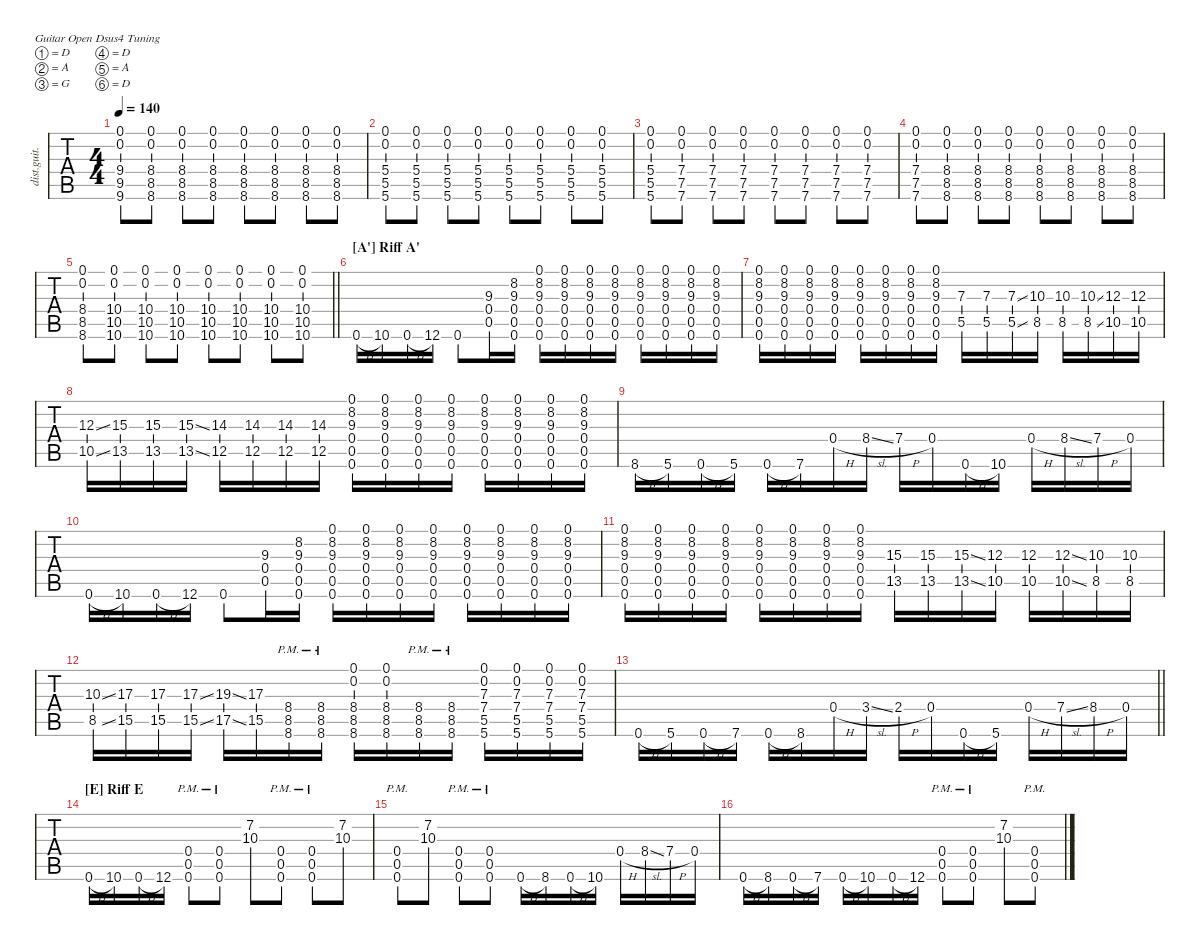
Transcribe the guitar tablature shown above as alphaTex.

\defaultSystemsLayout 4
\hideDynamics
\bracketExtendMode nobrackets
\otherSystemsTrackNameOrientation horizontal
\track ("Rhythm L" "dist.guit.") {instrument distortionguitar}
\staff {tabs}
\tuning (D4 A3 G3 D3 A2 D2)
\ts (4 4)
\tempo 140
\clef g2
\ks c
(0.2 0.1 9.6 9.5{acc #} 9.4).8{dy mf} (0.2 0.1 8.6{acc #} 8.5 8.4{acc #}).8 (0.2 0.1 8.6{acc #} 8.5 8.4{acc #}).8 (0.2 0.1 8.6{acc #} 8.5 8.4{acc #}).8 (0.2 0.1 8.6{acc #} 8.5 8.4{acc #}).8 (0.2 0.1 8.6{acc #} 8.5 8.4{acc #}).8 (0.2 0.1 8.6{acc #} 8.5 8.4{acc #}).8 (0.2 0.1 8.6{acc #} 8.5 8.4{acc #}).8 |
(0.2 0.1 5.6 5.5 5.4).8 (0.2 0.1 5.6 5.5 5.4).8 (0.2 0.1 5.6 5.5 5.4).8 (0.2 0.1 5.6 5.5 5.4).8 (0.2 0.1 5.6 5.5 5.4).8 (0.2 0.1 5.6 5.5 5.4).8 (0.2 0.1 5.6 5.5 5.4).8 (0.2 0.1 5.6 5.5 5.4).8 |
(0.2 0.1 5.6 5.5 5.4).8 (7.6 7.5 7.4 0.2 0.1).8 (7.6 7.5 7.4 0.2 0.1).8 (7.6 7.5 7.4 0.2 0.1).8 (7.6 7.5 7.4 0.2 0.1).8 (7.6 7.5 7.4 0.2 0.1).8 (7.6 7.5 7.4 0.2 0.1).8 (7.6 7.5 7.4 0.2 0.1).8 |
(7.6 7.5 7.4 0.2 0.1).8 (0.1 0.2 8.4{acc b} 8.5 8.6{acc #}).8 (0.1 0.2 8.4{acc b} 8.5 8.6{acc #}).8 (0.1 0.2 8.4{acc b} 8.5 8.6{acc #}).8 (0.1 0.2 8.4{acc b} 8.5 8.6{acc #}).8 (0.1 0.2 8.4{acc b} 8.5 8.6{acc #}).8 (0.1 0.2 8.4{acc b} 8.5 8.6{acc #}).8 (0.1 0.2 8.4{acc b} 8.5 8.6{acc #}).8 |
\barLineRight lightlight
(0.1 0.2 8.4{acc b} 8.5 8.6{acc #}).8 (10.6 10.5 10.4 0.2 0.1).8 (10.6 10.5 10.4 0.2 0.1).8 (10.6 10.5 10.4 0.2 0.1).8 (10.6 10.5 10.4 0.2 0.1).8 (10.6 10.5 10.4 0.2 0.1).8 (10.6 10.5 10.4 0.2 0.1).8 (10.6 10.5 10.4 0.2 0.1).8 |
\section ("A'" "Riff A'")
0.6{h}.16 10.6.16 0.6{h}.16 12.6.16 0.6.8 (0.5 0.4 9.3).16 (9.3 8.2 0.4 0.5 0.6).16 (9.3 8.2 0.4 0.5 0.6 0.1).16 (9.3 8.2 0.4 0.5 0.6 0.1).16 (9.3 8.2 0.4 0.5 0.6 0.1).16 (9.3 8.2 0.4 0.5 0.6 0.1).16 (9.3 8.2 0.4 0.5 0.6 0.1).16 (9.3 8.2 0.4 0.5 0.6 0.1).16 (9.3 8.2 0.4 0.5 0.6 0.1).16 (9.3 8.2 0.4 0.5 0.6 0.1).16 |
(9.3 8.2 0.4 0.5 0.6 0.1).16 (9.3 8.2 0.4 0.5 0.6 0.1).16 (9.3 8.2 0.4 0.5 0.6 0.1).16 (9.3 8.2 0.4 0.5 0.6 0.1).16 (9.3 8.2 0.4 0.5 0.6 0.1).16 (9.3 8.2 0.4 0.5 0.6 0.1).16 (9.3 8.2 0.4 0.5 0.6 0.1).16 (9.3 8.2 0.4 0.5 0.6 0.1).16 (5.5 7.3).16 (5.5 7.3).16 (5.5{ss} 7.3{ss}).16 (8.5 10.3).16 (8.5 10.3).16 (8.5{ss} 10.3{ss}).16 (10.5 12.3).16 (10.5 12.3).16 |
(10.5{ss} 12.3{ss}).16 (15.3{acc #} 13.5{acc #}).16 (15.3{acc #} 13.5{acc #}).16 (15.3{ss acc #} 13.5{ss acc #}).16 (14.3 12.5).16 (14.3 12.5).16 (14.3 12.5).16 (14.3 12.5).16 (9.3 8.2 0.4 0.5 0.6 0.1).16 (9.3 8.2 0.4 0.5 0.6 0.1).16 (9.3 8.2 0.4 0.5 0.6 0.1).16 (9.3 8.2 0.4 0.5 0.6 0.1).16 (9.3 8.2 0.4 0.5 0.6 0.1).16 (9.3 8.2 0.4 0.5 0.6 0.1).16 (9.3 8.2 0.4 0.5 0.6 0.1).16 (9.3 8.2 0.4 0.5 0.6 0.1).16 |
8.6{h acc #}.16 5.6.16 0.6{h}.16 5.6.16 0.6{h}.16 7.6.16 0.4{h}.16 8.4{sl acc #}.16 7.4{h}.16 0.4.16 0.6{h}.16 10.6.16 0.4{h}.16 8.4{sl acc #}.16 7.4{h}.16 0.4.16 |
0.6{h}.16 10.6.16 0.6{h}.16 12.6.16 0.6.8 (0.5 0.4 9.3).16 (9.3 8.2 0.4 0.5 0.6).16 (9.3 8.2 0.4 0.5 0.6 0.1).16 (9.3 8.2 0.4 0.5 0.6 0.1).16 (9.3 8.2 0.4 0.5 0.6 0.1).16 (9.3 8.2 0.4 0.5 0.6 0.1).16 (9.3 8.2 0.4 0.5 0.6 0.1).16 (9.3 8.2 0.4 0.5 0.6 0.1).16 (9.3 8.2 0.4 0.5 0.6 0.1).16 (9.3 8.2 0.4 0.5 0.6 0.1).16 |
(9.3 8.2 0.4 0.5 0.6 0.1).16 (9.3 8.2 0.4 0.5 0.6 0.1).16 (9.3 8.2 0.4 0.5 0.6 0.1).16 (9.3 8.2 0.4 0.5 0.6 0.1).16 (9.3 8.2 0.4 0.5 0.6 0.1).16 (9.3 8.2 0.4 0.5 0.6 0.1).16 (9.3 8.2 0.4 0.5 0.6 0.1).16 (9.3 8.2 0.4 0.5 0.6 0.1).16 (13.5{acc #} 15.3{acc #}).16 (13.5{acc #} 15.3{acc #}).16 (13.5{ss acc #} 15.3{ss acc #}).16 (10.5 12.3).16 (10.5 12.3).16 (10.5{ss} 12.3{ss}).16 (8.5 10.3).16 (8.5 10.3).16 |
(10.3{ss} 8.5{ss}).16 (15.5 17.3).16 (15.5 17.3).16 (15.5{ss} 17.3{ss}).16 (17.5{ss} 19.3{ss}).16 (15.5 17.3).16 (8.6{pm acc #} 8.5{pm} 8.4{pm acc #}).16 (8.6{pm acc #} 8.5{pm} 8.4{pm acc #}).16 (8.6{acc #} 8.5 8.4{acc #} 0.2{acc x} 0.1).16 (8.6{acc #} 8.5 8.4{acc #} 0.2{acc x} 0.1).16 (8.6{pm acc #} 8.5{pm} 8.4{pm acc #}).16 (8.6{pm acc #} 8.5{pm} 8.4{pm acc #}).16 (5.6 5.5 7.4 7.3 0.2 0.1).16 (5.6 5.5 7.4 7.3 0.2 0.1).16 (5.6 5.5 7.4 7.3 0.2 0.1).16 (5.6 5.5 7.4 7.3 0.2 0.1).16 |
\barLineRight lightlight
0.6{h}.16 5.6.16 0.6{h}.16 7.6.16 0.6{h}.16 8.6{acc #}.16 0.4{h}.16 3.4{sl}.16 2.4{h}.16 0.4.16 0.6{h}.16 5.6.16 0.4{h}.16 7.4{sl}.16 8.4{h acc #}.16 0.4.16 |
\section ("E" "Riff E")
0.6{h}.16 10.6.16 0.6{h}.16 12.6.16 (0.6{pm} 0.5{pm} 0.4{pm}).8 (0.6{pm} 0.5{pm} 0.4{pm}).8 (10.3 7.2).8 (0.4{pm} 0.5{pm} 0.6{pm}).8 (0.6{pm} 0.5{pm} 0.4{pm}).8 (10.3 7.2).8 |
(0.6{pm} 0.5{pm} 0.4{pm}).8 (10.3 7.2).8 (0.4{pm} 0.5{pm} 0.6{pm}).8 (0.6{pm} 0.5{pm} 0.4{pm}).8 0.6{h}.16 8.6{acc #}.16 0.6{h}.16 10.6.16 0.4{h}.16 8.4{sl acc #}.16 7.4{h}.16 0.4.16 |
0.6{h}.16 8.6{acc #}.16 0.6{h}.16 7.6.16 0.6{h}.16 10.6.16 0.6{h}.16 12.6.16 (0.6{pm} 0.5{pm} 0.4{pm}).8 (0.6{pm} 0.5{pm} 0.4{pm}).8 (7.2 10.3).8 (0.4{pm} 0.5{pm} 0.6{pm}).8
